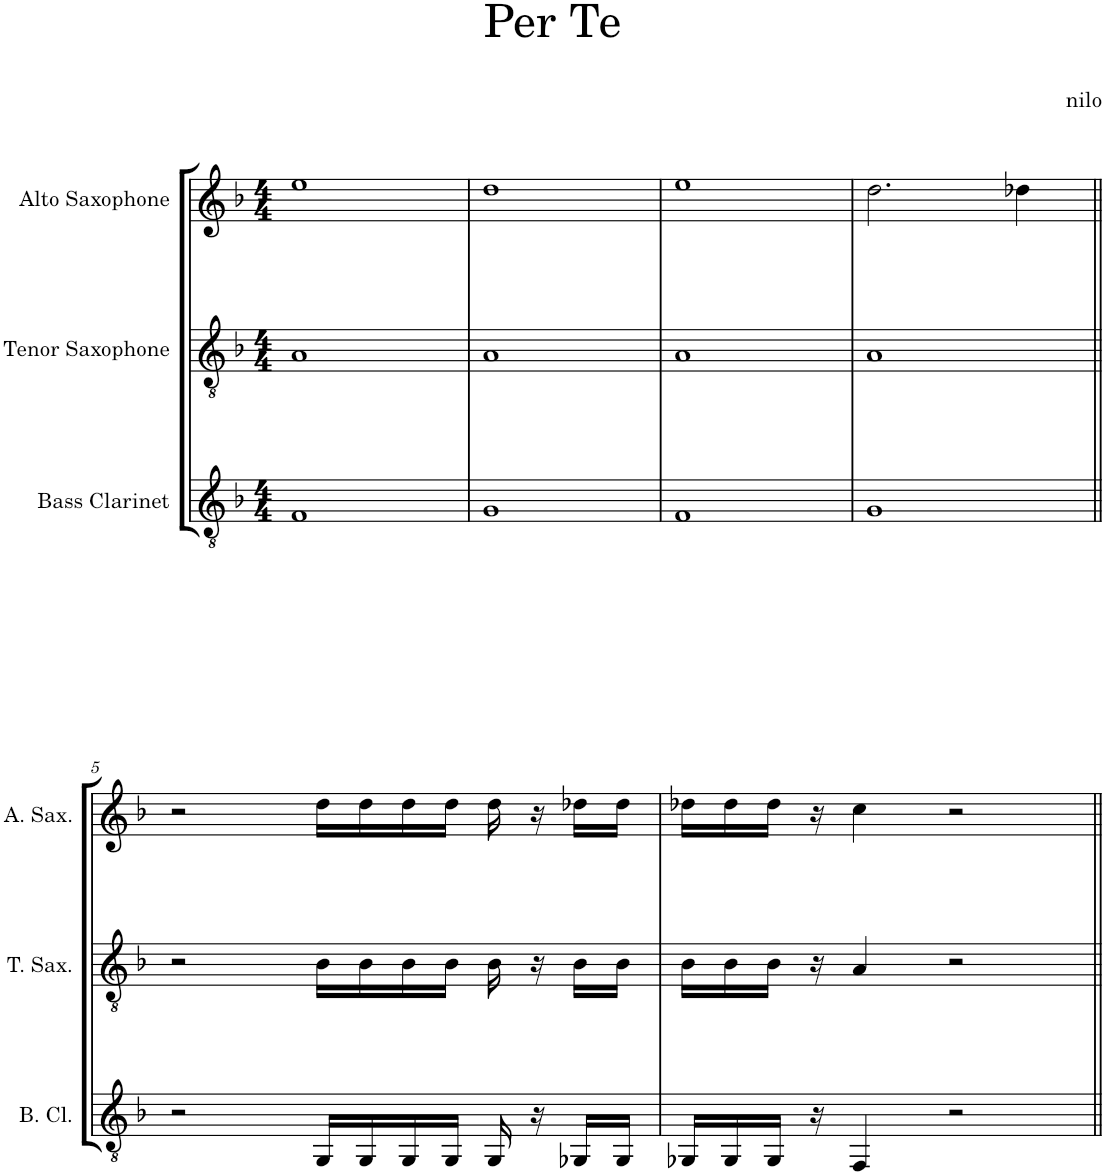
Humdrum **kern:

**kern	**kern	**kern
*part3	*part2	*part1
*staff3	*staff2	*staff1
*I"Bass Clarinet	*I"Tenor Saxophone	*I"Alto Saxophone
*I'B. Cl.	*I'T. Sax.	*I'A. Sax.
*clefGv2	*clefGv2	*clefG2
*Trd8c14	*Trd8c14	*Trd5c9
*k[b-]	*k[b-]	*k[b-]
*M4/4	*M4/4	*M4/4
=1	=1	=1
1F	1A	1ee
=2	=2	=2
1G	1A	1dd
=3	=3	=3
1F	1A	1ee
=4	=4	=4
1G	1A	2.dd\
.	.	4dd-X\
!!LO:LB:g=z
=5||	=5||	=5||
2r	2r	2r
16GG/LL	16B-\LL	16dd\LL
16GG/	16B-\	16dd\
16GG/	16B-\	16dd\
16GG/JJ	16B-\JJ	16dd\JJ
16GG/	16B-\	16dd\
16r	16r	16r
16GG-X/LL	16B-\LL	16dd-X\LL
16GG-/JJ	16B-\JJ	16dd-\JJ
=6	=6	=6
16GG-X/LL	16B-\LL	16dd-X\LL
16GG-/	16B-\	16dd-\
16GG-/JJ	16B-\JJ	16dd-\JJ
16r	16r	16r
4FF/	4A/	4cc\
2r	2r	2r
=||	=||	=||
*-	*-	*-
